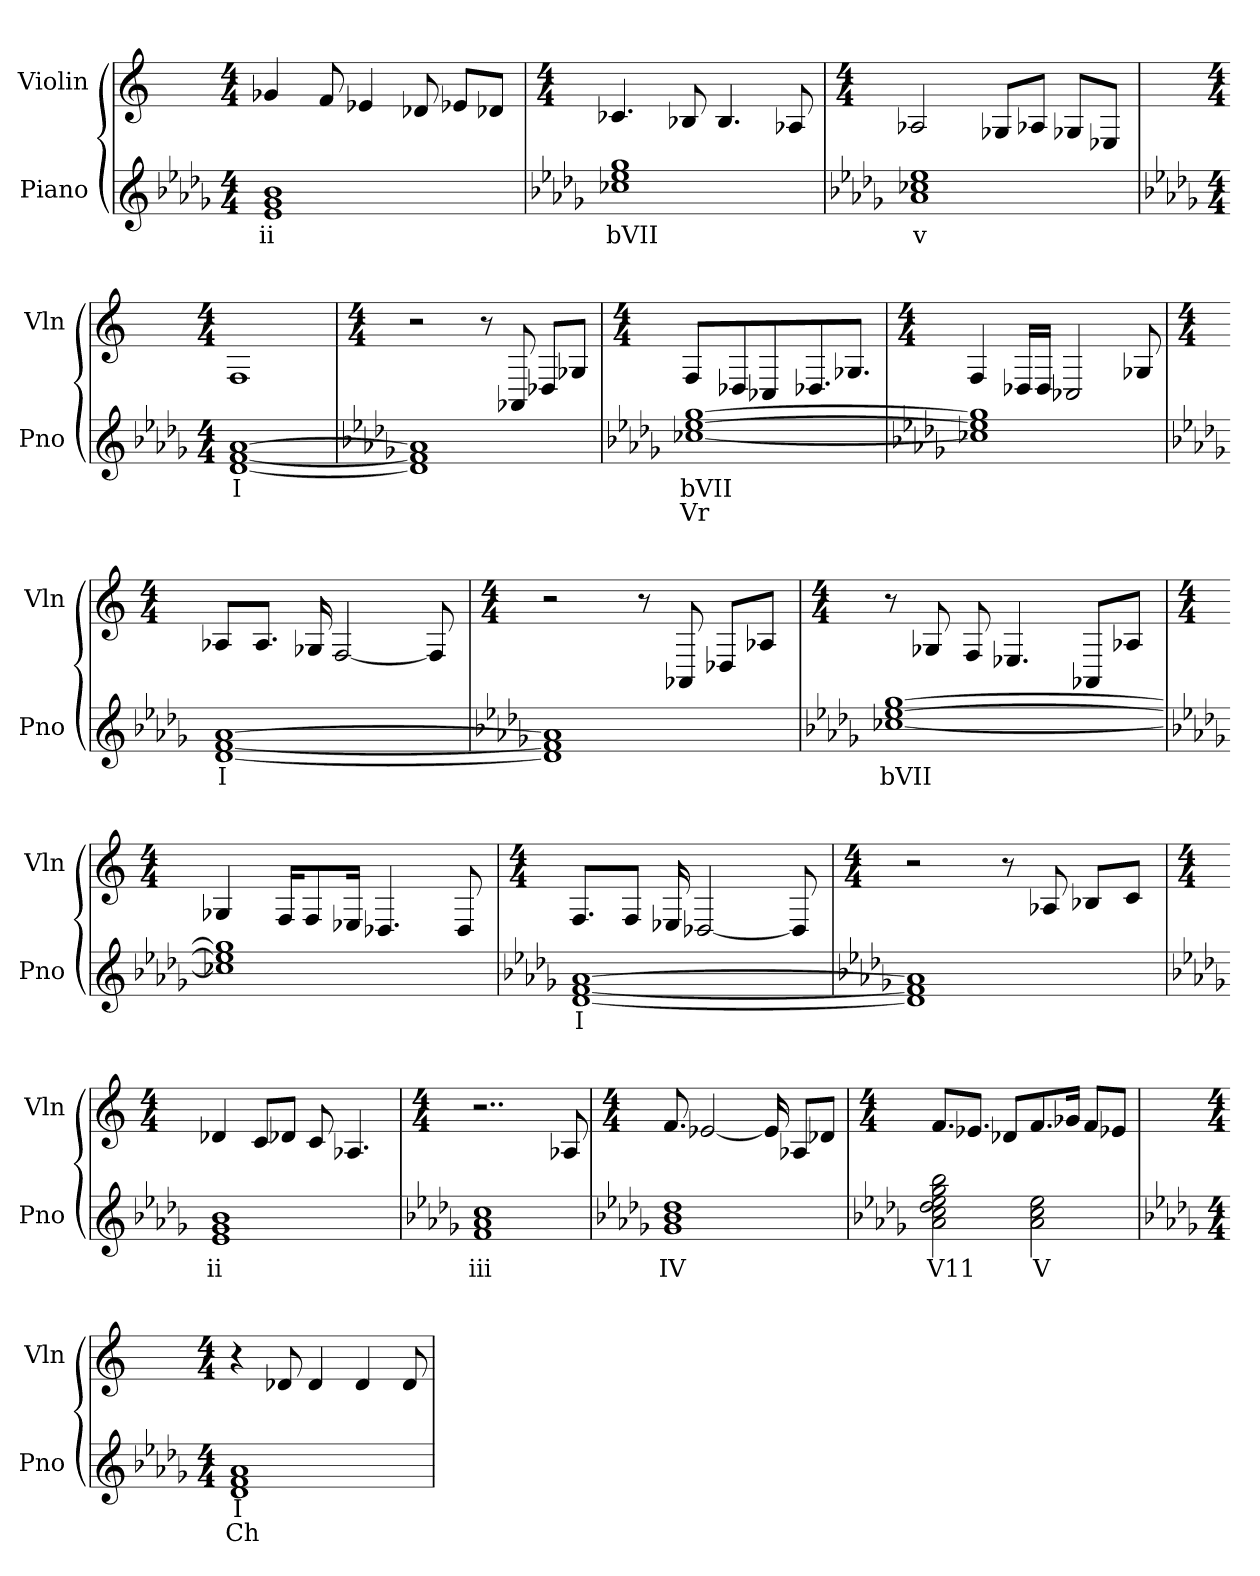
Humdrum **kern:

**kern	**text	**text	**kern
*part2	*part2	*part2	*part1
*staff2	*staff2	*staff2	*staff1
*I"Piano	*	*	*I"Violin
*I'Pno	*	*	*I'Vln
*k[b-e-a-d-g-]	*	*	*
*D-:	*	*	*
*M4/4	*	*	*M4/4
=	=	=	=
1e- 1g- 1b-	ii	.	4g-X
.	.	.	8f
.	.	.	4e-X
.	.	.	8d-X
.	.	.	8e-XL
.	.	.	8d-XJ
=	=	=	=
*k[b-e-a-d-g-]	*	*	*
*D-:	*	*	*
*	*	*	*M4/4
1cc-X 1ee- 1gg-	bVII	.	4.c-X
.	.	.	8B-X
.	.	.	4.B-
.	.	.	8A-X
=	=	=	=
*k[b-e-a-d-g-]	*	*	*
*D-:	*	*	*
*	*	*	*M4/4
1a- 1cc-X 1ee-	v	.	2A-X
.	.	.	8G-XL
.	.	.	8A-XJ
.	.	.	8G-XL
.	.	.	8E-XJ
=	=	=	=
*k[b-e-a-d-g-]	*	*	*
*D-:	*	*	*
*M4/4	*	*	*M4/4
[1d- [1f [1a-	I	.	1F
=	=	=	=
*k[b-e-a-d-g-]	*	*	*
*D-:	*	*	*
*	*	*	*M4/4
1d-] 1f] 1a-]	.	.	2r
.	.	.	8r
.	.	.	8AA-X
.	.	.	8D-XL
.	.	.	8G-XJ
=	=	=	=
*k[b-e-a-d-g-]	*	*	*
*D-:	*	*	*
*	*	*	*M4/4
[1cc-X [1ee- [1gg-	bVII	Vr	4F
.	.	.	8D-X
.	.	.	4C-X
.	.	.	8.D-X
.	.	.	8.G-XJ
=	=	=	=
*k[b-e-a-d-g-]	*	*	*
*D-:	*	*	*
*	*	*	*M4/4
1cc-X] 1ee-] 1gg-]	.	.	4F
.	.	.	16D-XLL
.	.	.	16D-JJ
.	.	.	2C-X
.	.	.	8G-X
=	=	=	=
*k[b-e-a-d-g-]	*	*	*
*D-:	*	*	*
*	*	*	*M4/4
[1d- [1f [1a-	I	.	8A-XL
.	.	.	8.A-J
.	.	.	16G-X
.	.	.	[2F
.	.	.	8F]
=	=	=	=
*k[b-e-a-d-g-]	*	*	*
*D-:	*	*	*
*	*	*	*M4/4
1d-] 1f] 1a-]	.	.	2r
.	.	.	8r
.	.	.	8AA-X
.	.	.	8D-XL
.	.	.	8A-XJ
=	=	=	=
*k[b-e-a-d-g-]	*	*	*
*D-:	*	*	*
*	*	*	*M4/4
[1cc-X [1ee- [1gg-	bVII	.	8r
.	.	.	8G-X
.	.	.	8F
.	.	.	4.E-X
.	.	.	8AA-XL
.	.	.	8A-XJ
=	=	=	=
*k[b-e-a-d-g-]	*	*	*
*D-:	*	*	*
*	*	*	*M4/4
1cc-X] 1ee-] 1gg-]	.	.	4G-X
.	.	.	16FKL
.	.	.	8F
.	.	.	16E-XJk
.	.	.	4.D-X
.	.	.	8D-
=	=	=	=
*k[b-e-a-d-g-]	*	*	*
*D-:	*	*	*
*	*	*	*M4/4
[1d- [1f [1a-	I	.	8.FL
.	.	.	8FJ
.	.	.	16E-X
.	.	.	[2D-X
.	.	.	8D-]
=	=	=	=
*k[b-e-a-d-g-]	*	*	*
*D-:	*	*	*
*	*	*	*M4/4
1d-] 1f] 1a-]	.	.	2r
.	.	.	8r
.	.	.	8A-X
.	.	.	8B-XL
.	.	.	8cJ
=	=	=	=
*k[b-e-a-d-g-]	*	*	*
*D-:	*	*	*
*	*	*	*M4/4
1e- 1g- 1b-	ii	.	4d-X
.	.	.	8cL
.	.	.	8d-XJ
.	.	.	8c
.	.	.	4.A-X
=	=	=	=
*k[b-e-a-d-g-]	*	*	*
*D-:	*	*	*
*	*	*	*M4/4
1f 1a- 1cc	iii	.	2..r
.	.	.	8A-X
=	=	=	=
*k[b-e-a-d-g-]	*	*	*
*D-:	*	*	*
*	*	*	*M4/4
1g- 1b- 1dd-	IV	.	8.f
.	.	.	[2e-X
.	.	.	16e-]
.	.	.	8A-XL
.	.	.	8d-XJ
=	=	=	=
*k[b-e-a-d-g-]	*	*	*
*D-:	*	*	*
*	*	*	*M4/4
2a- 2cc 2ee- 2gg- 2bb- 2dd-	V11	.	8.fL
.	.	.	8.e-XJ
.	.	.	8d-XL
2a- 2cc 2ee-	V	.	8.f
.	.	.	16g-XJk
.	.	.	8fL
.	.	.	8e-XJ
=	=	=	=
*k[b-e-a-d-g-]	*	*	*
*D-:	*	*	*
*M4/4	*	*	*M4/4
1d- 1f 1a-	I	Ch	4r
.	.	.	8d-X
.	.	.	4d-
.	.	.	4d-
.	.	.	8d-
=	=	=	=
*-	*-	*-	*-
